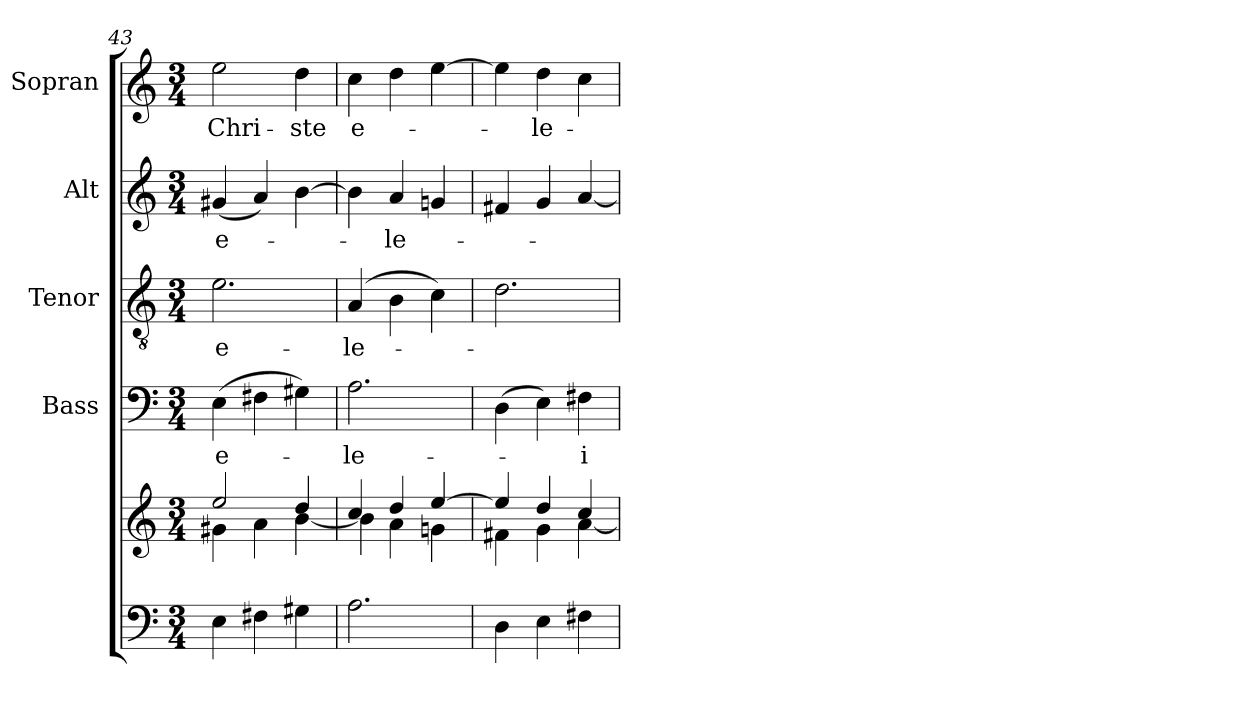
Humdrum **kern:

**kern	**kern	**kern	**text	**kern	**text	**kern	**text	**kern	**text
*part5	*part5	*part4	*part4	*part3	*part3	*part2	*part2	*part1	*part1
*staff6	*staff5	*staff4	*staff4	*staff3	*staff3	*staff2	*staff2	*staff1	*staff1
*	*	*I"Bass	*	*I"Tenor	*	*I"Alt	*	*I"Sopran	*
*	*	*I'B.	*	*I'T.	*	*I'A.	*	*I'S.	*
*clefF4	*clefG2	*clefF4	*	*clefGv2	*	*clefG2	*	*clefG2	*
*k[]	*k[]	*k[]	*	*k[]	*	*k[]	*	*k[]	*
*C:	*C:	*C:	*	*C:	*	*C:	*	*C:	*
*M3/4	*M3/4	*M3/4	*	*M3/4	*	*M3/4	*	*M3/4	*
=43	=43	=43	=43	=43	=43	=43	=43	=43	=43
*	*^	*	*	*	*	*	*	*	*
!	!	!	!	!LO:LY:b	!	!LO:LY:b	!	!LO:LY:b	!	!LO:LY:b
4E\	2ee/	4g#X\	(>4E\	e-	2.e\	e-	(<4g#X/	e-	2ee\	Chri-
4F#X\	.	4a\	4F#X\	.	.	.	4a/)	.	.	.
!	!	!	!	!	!	!	!	!	!	!LO:LY:b
4G#X\	4dd/	[<4b\	4G#X\)	.	.	.	[4b\	.	4dd\	-ste
=44	=44	=44	=44	=44	=44	=44	=44	=44	=44	=44
!	!	!	!	!LO:LY:b	!	!LO:LY:b	!	!	!	!LO:LY:b
2.A\	4cc/	4b\]	2.A\	-le-	(4A/	-le-	4b\]	.	4cc\	e-
!	!	!	!	!	!	!	!	!LO:LY:b	!	!
.	4dd/	4a\	.	.	4B\	.	4a/	-le-	4dd\	.
.	[>4ee/	4gn\	.	.	4c\)	.	4gn/	.	[4ee\	.
=45	=45	=45	=45	=45	=45	=45	=45	=45	=45	=45
4D\	4ee/]	4f#X\	(>4D\	.	2.d\	.	4f#X/	.	4ee\]	.
!	!	!	!	!	!	!	!	!	!	!LO:LY:b
4E\	4dd/	4g\	4E\)	.	.	.	4g/	.	4dd\	-le-
!	!	!	!	!LO:LY:b	!	!	!	!	!	!
4F#X\	4cc/	[<4a\	4F#X\	-i-	.	.	[4a/	.	4cc\	.
*	*v	*v	*	*	*	*	*	*	*	*
=	=	=	=	=	=	=	=	=	=
*-	*-	*-	*-	*-	*-	*-	*-	*-	*-
